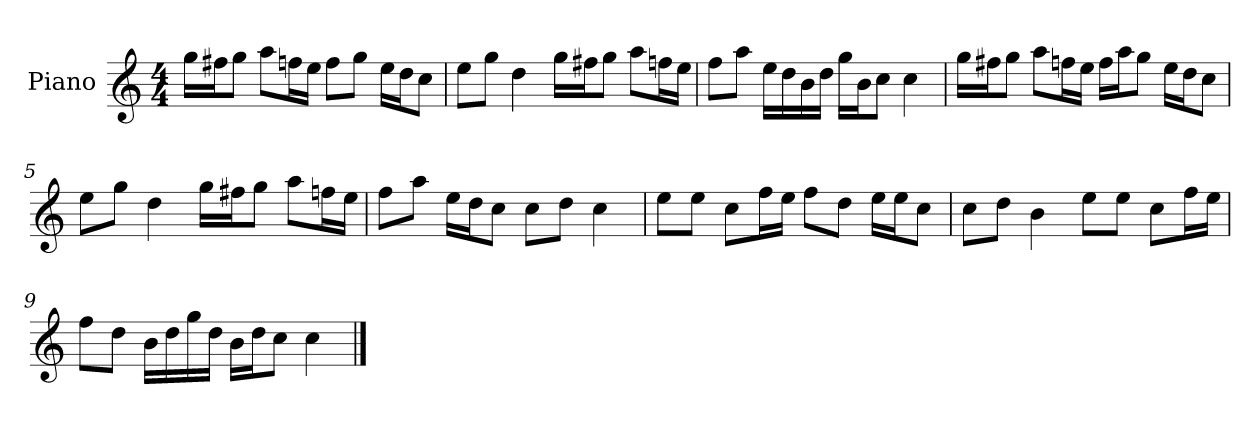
**kern
*part1
*staff1
*I"Piano
*I'P-no
*clefG2
*k[]
*M4/4
*MM90
=1
16gg\LL
16ff#X\J
8gg\J
8aa\L
16ffn\L
16ee\JJ
8ff\L
8gg\J
16ee\LL
16dd\J
8cc\J
=2
8ee\L
8gg\J
4dd\
16gg\LL
16ff#X\J
8gg\J
8aa\L
16ffn\L
16ee\JJ
=3
8ff\L
8aa\J
16ee\LL
16dd\
16b\
16dd\JJ
16gg\LL
16b\J
8cc\J
4cc\
!!LO:LB:g=z
=4
16gg\LL
16ff#X\J
8gg\J
8aa\L
16ffn\L
16ee\JJ
16ff\LL
16aa\J
8gg\J
16ee\LL
16dd\J
8cc\J
=5
8ee\L
8gg\J
4dd\
16gg\LL
16ff#X\J
8gg\J
8aa\L
16ffn\L
16ee\JJ
=6
8ff\L
8aa\J
16ee\LL
16dd\J
8cc\J
8cc\L
8dd\J
4cc\
=7
8ee\L
8ee\J
8cc\L
16ff\L
16ee\JJ
8ff\L
8dd\J
16ee\LL
16ee\J
8cc\J
!!LO:LB:g=z
=8
8cc\L
8dd\J
4b\
8ee\L
8ee\J
8cc\L
16ff\L
16ee\JJ
=9
8ff\L
8dd\J
16b\LL
16dd\
16gg\
16dd\JJ
16b\LL
16dd\J
8cc\J
4cc\
==
*-
